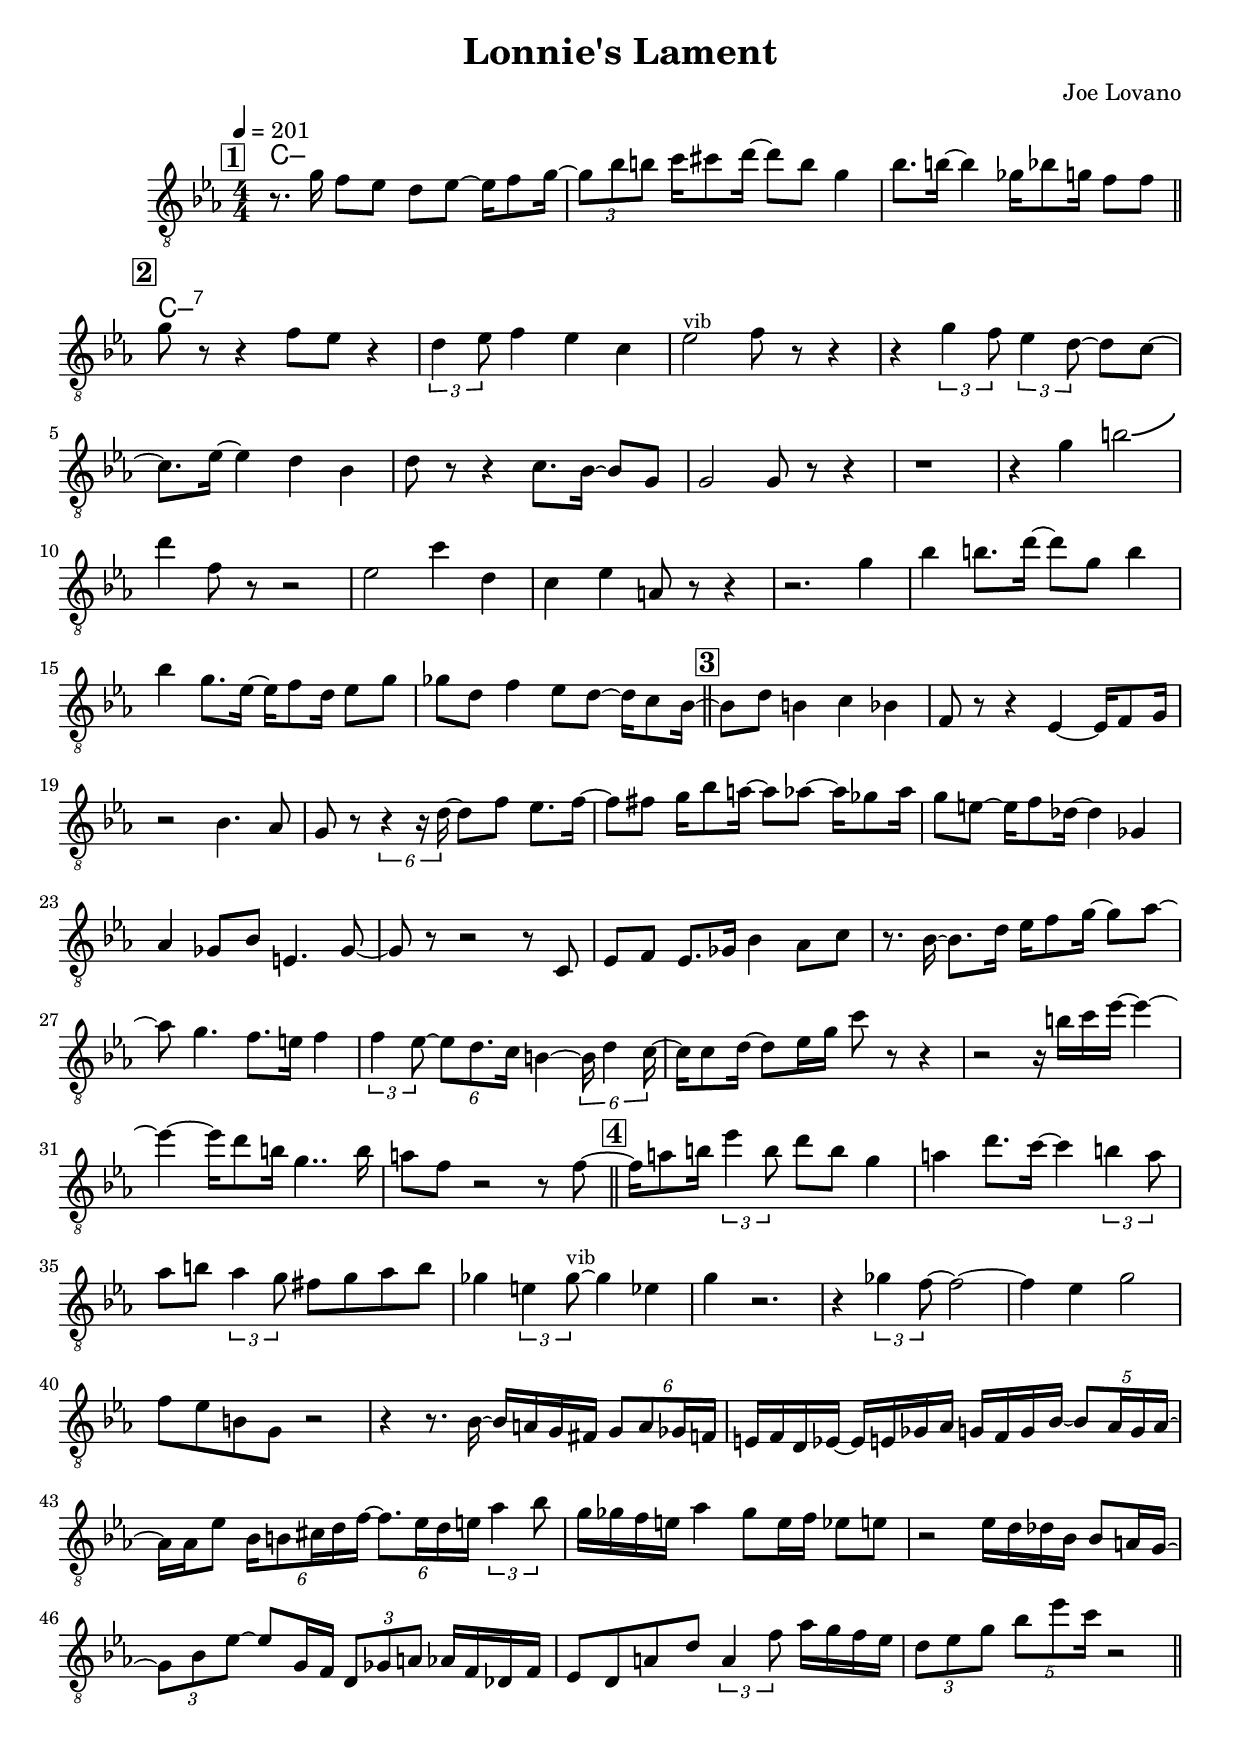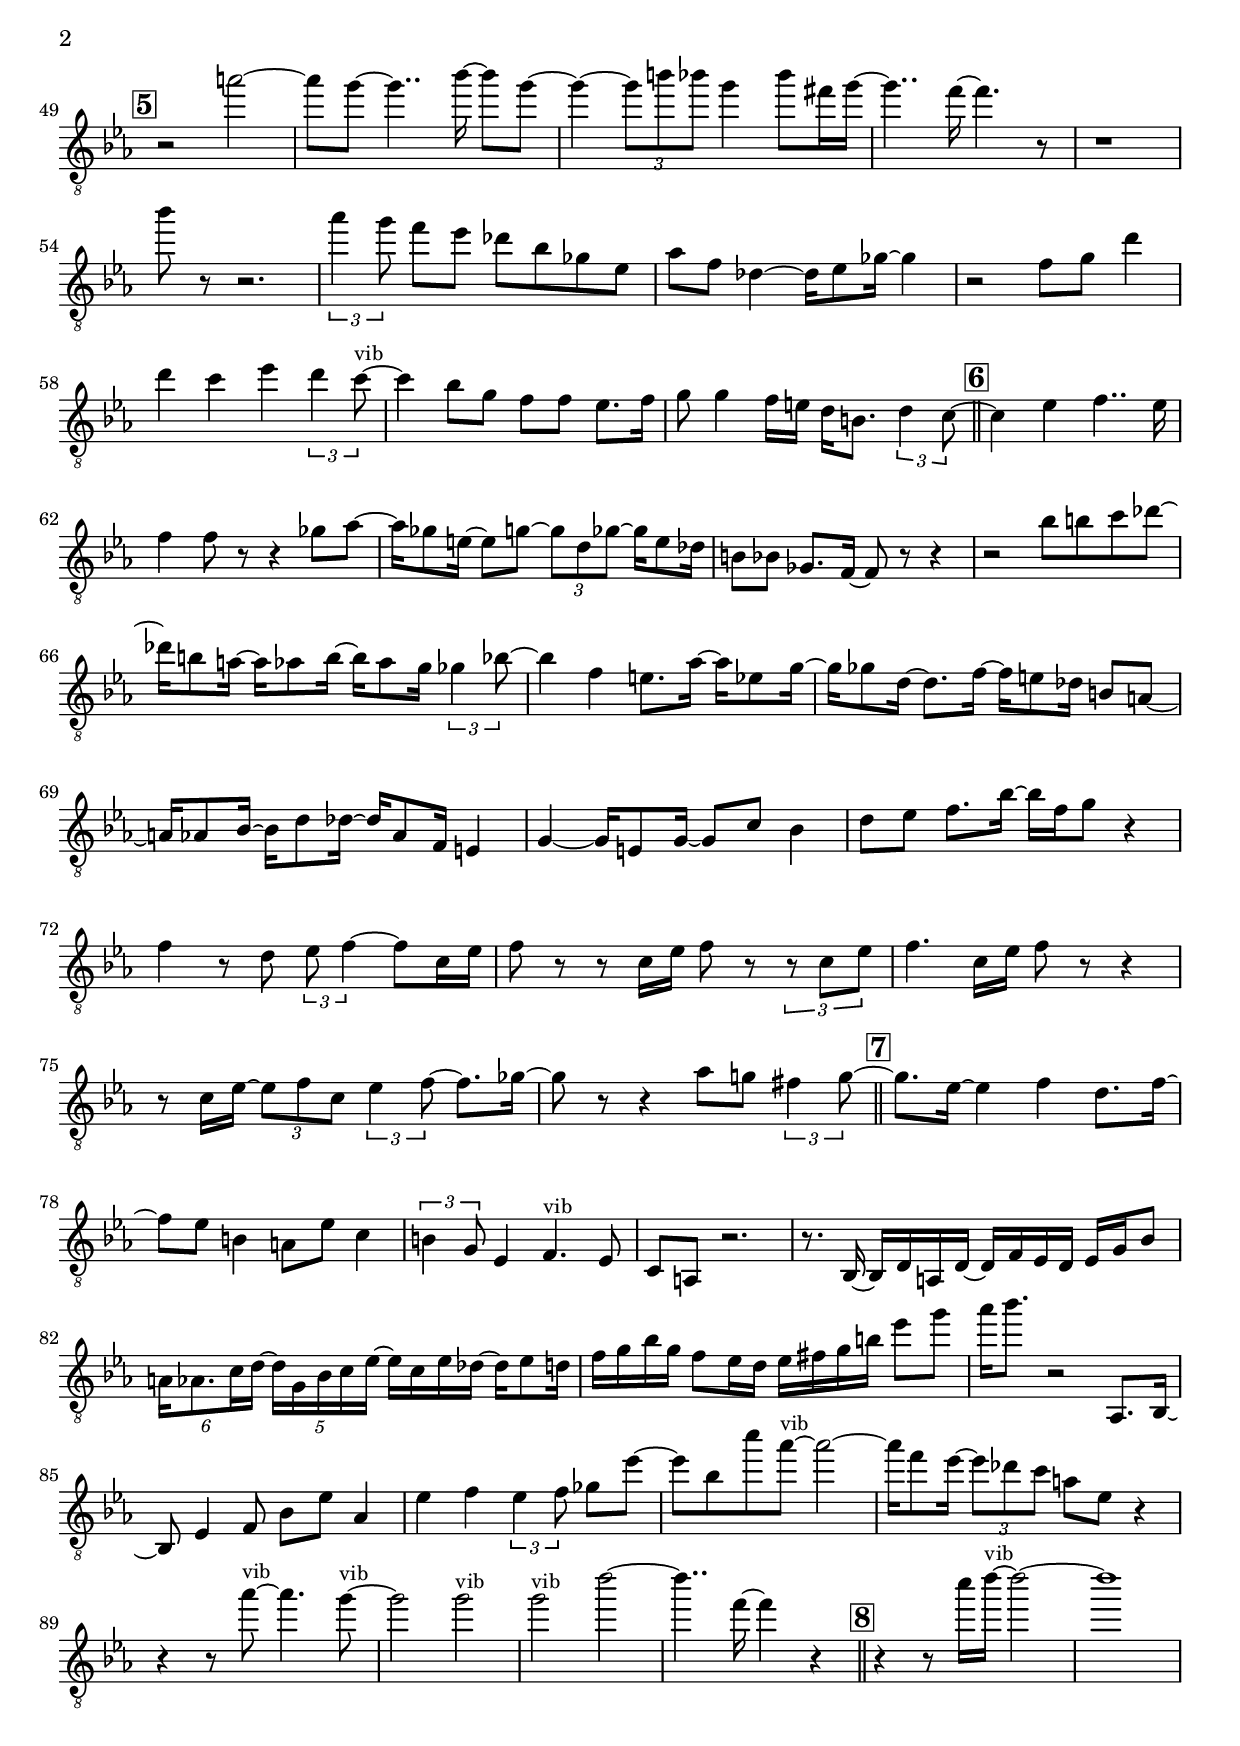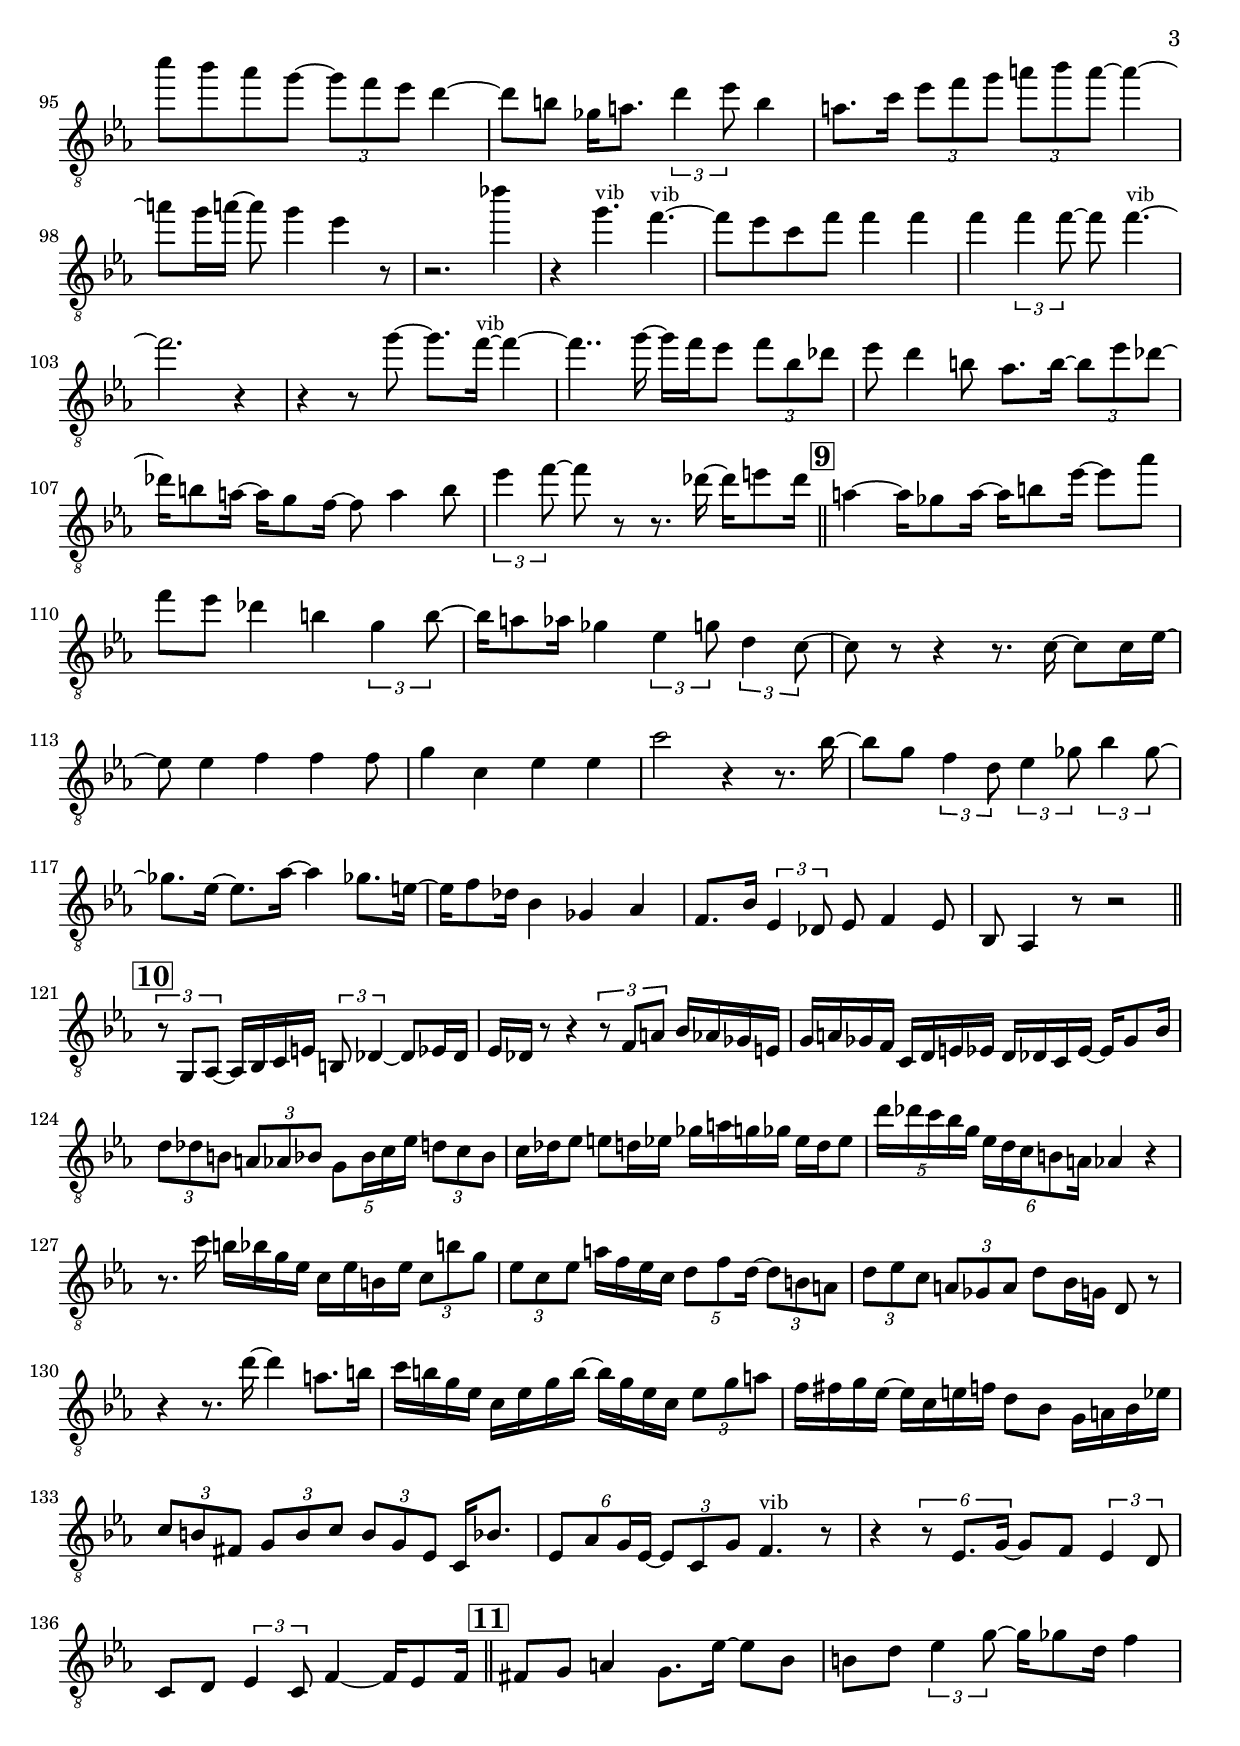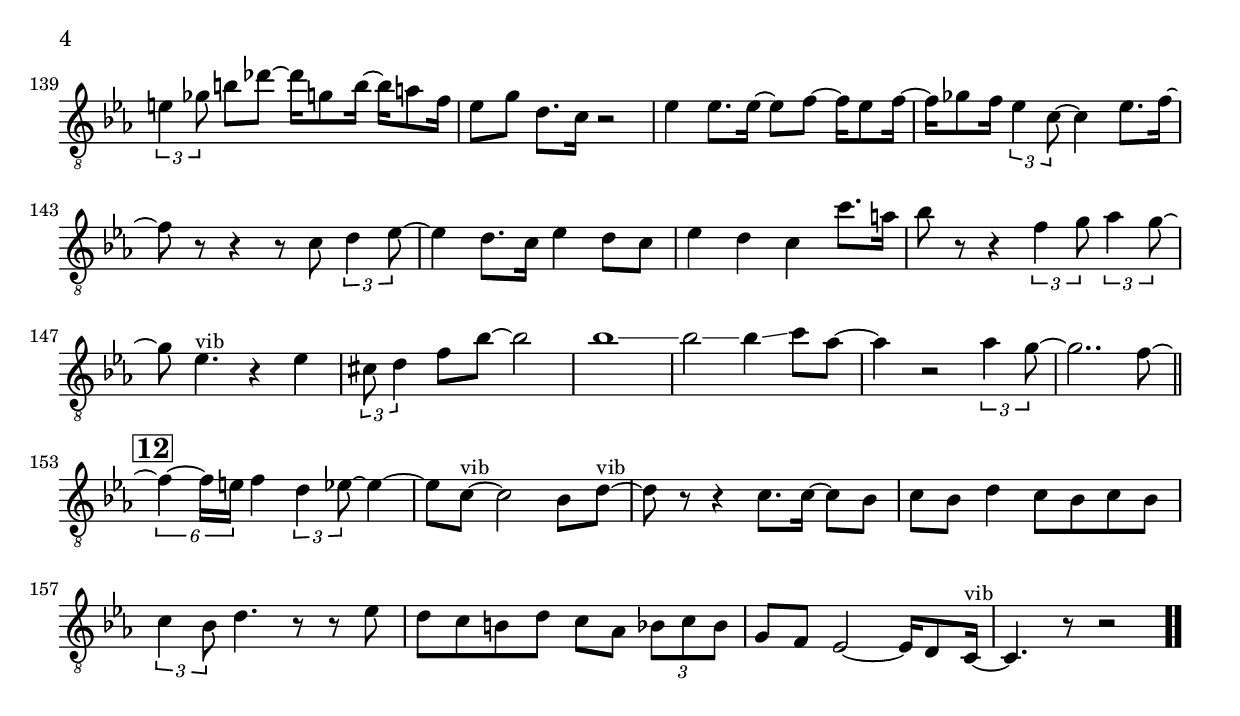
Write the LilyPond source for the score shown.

\version "2.13.2"

#(ly:set-option 'point-and-click #f)

\header {
  title = "Lonnie's Lament"
  composer = "Joe Lovano"
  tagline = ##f
}
global =
{
    \override Staff.TimeSignature #'style = #'()
    \time 4/4
    \clef "treble_8"
    \key c \minor
    \override Rest #'direction = #'0
    \override MultiMeasureRest #'staff-position = #0
}
\score
{
<<
    \transpose c' c'

    \new ChordNames { \chords {
      \set majorSevenSymbol = \markup { "maj7" }
      \set minorChordModifier = \markup { \char ##x2013 }
      | c1:min | s1 | s1 
      | c1:min7 | s1 | s1 | s1 | s1 | s1 | s1 | s1 
      | s1 | s1 | s1 | s1 | s1 | s1 | s1 | s1 
      | s1 | s1 | s1 | s1 | s1 | s1 | s1 | s1 
      | s1 | s1 | s1 | s1 | s1 | s1 | s1 | s1 
      | s1 | s1 | s1 | s1 | s1 | s1 | s1 | s1 
      | s1 | s1 | s1 | s1 | s1 | s1 | s1 | s1 
      | s1 | s1 | s1 | s1 | s1 | s1 | s1 | s1 
      | s1 | s1 | s1 | s1 | s1 | s1 | s1 | s1 
      | s1 | s1 | s1 | s1 | s1 | s1 | s1 | s1 
      | s1 | s1 | s1 | s1 | s1 | s1 | s1 | s1 
      | s1 | s1 | s1 | s1 | s1 | s1 | s1 | s1 
      | s1 | s1 | s1 | s1 | s1 | s1 | s1 | s1 
      | s1 | s1 | s1 | s1 | s1 | s1 | s1 | s1 
      | s1 | s1 | s1 | s1 | s1 | s1 | s1 | s1 
      | s1 | s1 | s1 | s1 | s1 | s1 | s1 | s1 
      | s1 | s1 | s1 | s1 | s1 | s1 | s1 | s1 
      | s1 | s1 | s1 | s1 | s1 | s1 | s1 | s1 
      | s1 | s1 | s1 | s1 | s1 | s1 | s1 | s1 
      | s1 | s1 | s1 | s1 | s1 | s1 | s1 | s1 
      | s1|
      }
      }

    \new Staff
    <<
    \transpose c' c'

    {
      \global
  		%\override Score.MetronomeMark #'transparent = ##t
  		%\override Score.MetronomeMark #'stencil = ##f
  		
  		\override HorizontalBracket #'direction = #UP
  		\override HorizontalBracket #'bracket-flare = #'(0 . 0)
  		
  		\override TextSpanner #'dash-fraction = #1.0
  		\override TextSpanner #'bound-details #'left #'text = \markup{ \concat{\draw-line #'(0 . -1.0) \draw-line #'(1.0 . 0) }}
  		\override TextSpanner #'bound-details #'right #'text = \markup{ \concat{ \draw-line #'(1.0 . 0) \draw-line #'(0 . -1.0) }}
          \set Score.markFormatter = #format-mark-box-numbers


      \tempo 4 = 201
      \set Score.currentBarNumber = #-2
     
      \bar "||" \mark \default r8. g'16 f'8 es'8 d'8 es'8~ es'16 f'8 g'16~ 
      | \tuplet 3/2 {g'8 bes'8 b'8} c''16 cis''8 d''16~ d''8 b'8 g'4 
      | bes'8. b'16~ b'4 ges'16 bes'8 g'16 f'8 f'8 
      \bar "||" \mark \default g'8 r8 r4 f'8 es'8 r4 
      | \tuplet 3/2 {d'4 es'8} f'4 es'4 c'4 
      | es'2^\markup{\left-align \small vib} f'8 r8 r4 
      | r4 \tuplet 3/2 {g'4 f'8} \tuplet 3/2 {es'4 d'8~} d'8 c'8~ 
      | c'8. es'16~ es'4 d'4 bes4 
      | d'8 r8 r4 c'8. bes16~ bes8 g8 
      | g2 g8 r8 r4 
      | r1 
      | r4 g'4 b'2\bendAfter #+4  
      | d''4 f'8 r8 r2 
      | es'2 c''4 d'4 
      | c'4 es'4 a8 r8 r4 
      | r2. g'4 
      | bes'4 b'8. d''16~ d''8 g'8 b'4 
      | bes'4 g'8. es'16~ es'16 f'8 d'16 es'8 g'8 
      | ges'8 d'8 f'4 es'8 d'8~ d'16 c'8 bes16~ 
      \bar "||" \mark \default bes8 d'8 b4 c'4 bes4 
      | f8 r8 r4 es4~ es16 f8 g16 
      | r2 bes4. aes8 
      | g8 r8 \tuplet 6/4 {r4 r16 d'16~} d'8 f'8 es'8. f'16~ 
      | f'8 fis'8 g'16 bes'8 a'16~ a'8 aes'8~ aes'16 ges'8 aes'16 
      | g'8 e'8~ e'16 f'8 des'16~ des'4 ges4 
      | aes4 ges8 bes8 e4. ges8~ 
      | ges8 r8 r2 r8 c8 
      | es8 f8 es8. ges16 bes4 aes8 c'8 
      | r8. bes16~ bes8. d'16 es'16 f'8 g'16~ g'8 aes'8~ 
      | aes'8 g'4. f'8. e'16 f'4 
      | \tuplet 3/2 {f'4 es'8~} \tuplet 6/4 {es'8 d'8. c'16} b4~ \tuplet 6/4 {b16 d'4 c'16~} 
      | c'16 c'8 d'16~ d'8 es'16 g'16 c''8 r8 r4 
      | r2 r16 b'16 c''16 es''16~ es''4~ 
      | es''4~ es''16 d''8 b'16 g'4.. b'16 
      | a'8 f'8 r2 r8 f'8~ 
      \bar "||" \mark \default f'16 a'8 b'16 \tuplet 3/2 {es''4 b'8} d''8 b'8 g'4 
      | a'4 d''8. c''16~ c''4 \tuplet 3/2 {b'4 a'8} 
      | aes'8 b'8 \tuplet 3/2 {aes'4 g'8} fis'8 g'8 aes'8 b'8 
      | ges'4 \tuplet 3/2 {e'4 ges'8~^\markup{\left-align \small vib}} ges'4 es'4 
      | g'4 r2. 
      | r4 \tuplet 3/2 {ges'4 f'8~} f'2~ 
      | f'4 es'4 g'2 
      | f'8 es'8 b8 g8 r2 
      | r4 r8. bes16~ bes16 a16 g16 fis16 \tuplet 6/4 {g8 a8 ges16 f16} 
      | e16 f16 d16 es16~ es16 e16 ges16 aes16 g16 f16 g16 bes16~ \tuplet 5/4 {bes8 aes16 g16 aes16~} 
      | aes16 aes16 es'8 \tuplet 6/4 {bes16 b8 cis'16 d'16 f'16~} \tuplet 6/4 {f'8. es'16 d'16 e'16} \tuplet 3/2 {aes'4 bes'8} 
      | g'16 ges'16 f'16 e'16 aes'4 ges'8 e'16 f'16 es'8 e'8 
      | r2 es'16 d'16 des'16 bes16 bes8 a16 g16~ 
      | \tuplet 3/2 {g8 bes8 es'8~} es'8 g16 f16 \tuplet 3/2 {d8 ges8 a8} aes16 f16 des16 f16 
      | es8 d8 a8 d'8 \tuplet 3/2 {a4 f'8} aes'16 g'16 f'16 es'16 
      | \tuplet 3/2 {d'8 es'8 g'8} \tuplet 5/4 {bes'8 es''8 c''16} r2 
      \bar "||" \mark \default r2 a''2~ 
      | a''8 g''8~ g''4.. bes''16~ bes''8 g''8~ 
      | g''4~ \tuplet 3/2 {g''8 b''8 bes''8} g''4 bes''8 fis''16 g''16~ 
      | g''4.. f''16~ f''4. r8 
      | r1 
      | bes''8 r8 r2. 
      | \tuplet 3/2 {aes''4 g''8} f''8 es''8 des''8 bes'8 ges'8 es'8 
      | aes'8 f'8 des'4~ des'16 es'8 ges'16~ ges'4 
      | r2 f'8 g'8 d''4 
      | d''4 c''4 es''4 \tuplet 3/2 {d''4 c''8~^\markup{\left-align \small vib}} 
      | c''4 bes'8 g'8 f'8 f'8 es'8. f'16 
      | g'8 g'4 f'16 e'16 d'16 b8. \tuplet 3/2 {d'4 c'8~} 
      \bar "||" \mark \default c'4 es'4 f'4.. es'16 
      | f'4 f'8 r8 r4 ges'8 aes'8~ 
      | aes'16 ges'8 e'16~ e'8 g'8~ \tuplet 3/2 {g'8 d'8 ges'8~} ges'16 e'8 des'16 
      | b8 bes8 ges8. f16~ f8 r8 r4 
      | r2 bes'8 b'8 c''8 des''8~ 
      | des''16 b'8 a'16~ a'16 aes'8 b'16~ b'16 aes'8 g'16 \tuplet 3/2 {ges'4 bes'8~} 
      | bes'4 f'4 e'8. aes'16~ aes'16 es'8 g'16~ 
      | g'16 ges'8 d'16~ d'8. f'16~ f'16 e'8 des'16 b8 a8~ 
      | a16 aes8 bes16~ bes16 d'8 des'16~ des'16 aes8 f16 e4 
      | g4~ g16 e8 g16~ g8 c'8 bes4 
      | d'8 es'8 f'8. bes'16~ bes'16 f'16 g'8 r4 
      | f'4 r8 d'8 \tuplet 3/2 {es'8 f'4~} f'8 c'16 es'16 
      | f'8 r8 r8 c'16 es'16 f'8 r8 \tuplet 3/2 {r8 c'8 es'8} 
      | f'4. c'16 es'16 f'8 r8 r4 
      | r8 c'16 es'16~ \tuplet 3/2 {es'8 f'8 c'8} \tuplet 3/2 {es'4 f'8~} f'8. ges'16~ 
      | ges'8 r8 r4 aes'8 g'8 \tuplet 3/2 {fis'4 g'8~} 
      \bar "||" \mark \default g'8. es'16~ es'4 f'4 d'8. f'16~ 
      | f'8 es'8 b4 a8 es'8 c'4 
      | \tuplet 3/2 {b4 g8} es4 f4.^\markup{\left-align \small vib} es8 
      | c8 a,8 r2. 
      | r8. bes,16~ bes,16 d16 a,16 d16~ d16 f16 es16 d16 es16 g16 bes8 
      | \tuplet 6/4 {a16 aes8. c'16 d'16~} \tuplet 5/4 {d'16 g16 bes16 c'16 es'16~} es'16 c'16 es'16 des'16~ des'16 es'8 d'16 
      | f'16 g'16 bes'16 g'16 f'8 es'16 d'16 es'16 fis'16 g'16 b'16 es''8 g''8 
      | aes''16 bes''8. r2 aes,8. bes,16~ 
      | bes,8 es4 f8 bes8 es'8 aes4 
      | es'4 f'4 \tuplet 3/2 {es'4 f'8} ges'8 es''8~ 
      | es''8 bes'8 c'''8 aes''8~^\markup{\left-align \small vib} aes''2~ 
      | aes''16 f''8 es''16~ \tuplet 3/2 {es''8 des''8 c''8} a'8 es'8 r4 
      | r4 r8 aes''8~^\markup{\left-align \small vib} aes''4. g''8~^\markup{\left-align \small vib} 
      | g''2 g''2^\markup{\left-align \small vib} 
      | g''2^\markup{\left-align \small vib} d'''2~ 
      | d'''4.. f''16~ f''4 r4 
      \bar "||" \mark \default r4 r8 c'''16 d'''16~^\markup{\left-align \small vib} d'''2~ 
      | d'''1 
      | c'''8 bes''8 aes''8 g''8~ \tuplet 3/2 {g''8 f''8 es''8} d''4~ 
      | d''8 b'8 ges'16 a'8. \tuplet 3/2 {d''4 es''8} b'4 
      | a'8. c''16 \tuplet 3/2 {es''8 f''8 g''8} \tuplet 3/2 {a''8 bes''8 a''8~} a''4~ 
      | a''8 g''16 a''16~ a''8 g''4 es''4 r8 
      | r2. des'''4 
      | r4 g''4.^\markup{\left-align \small vib} f''4.~^\markup{\left-align \small vib} 
      | f''8 es''8 c''8 f''8 f''4 f''4 
      | f''4 \tuplet 3/2 {f''4 f''8~} f''8 f''4.~^\markup{\left-align \small vib} 
      | f''2. r4 
      | r4 r8 g''8~ g''8. f''16~^\markup{\left-align \small vib} f''4~ 
      | f''4.. g''16~ g''16 f''16 es''8 \tuplet 3/2 {f''8 bes'8 des''8} 
      | es''8 d''4 b'8 aes'8. b'16~ \tuplet 3/2 {b'8 es''8 des''8~} 
      | des''16 b'8 a'16~ a'16 g'8 f'16~ f'8 a'4 b'8 
      | \tuplet 3/2 {es''4 f''8~} f''8 r8 r8. des''16~ des''16 e''8 des''16 
      \bar "||" \mark \default a'4~ a'16 ges'8 a'16~ a'16 b'8 es''16~ es''8 aes''8 
      | f''8 es''8 des''4 b'4 \tuplet 3/2 {g'4 b'8~} 
      | b'16 a'8 aes'16 ges'4 \tuplet 3/2 {es'4 g'8} \tuplet 3/2 {d'4 c'8~} 
      | c'8 r8 r4 r8. c'16~ c'8 c'16 es'16~ 
      | es'8 es'4 f'4 f'4 f'8 
      | g'4 c'4 es'4 es'4 
      | c''2 r4 r8. bes'16~ 
      | bes'8 g'8 \tuplet 3/2 {f'4 d'8} \tuplet 3/2 {es'4 ges'8} \tuplet 3/2 {bes'4 ges'8~} 
      | ges'8. es'16~ es'8. aes'16~ aes'4 ges'8. e'16~ 
      | e'16 f'8 des'16 bes4 ges4 aes4 
      | f8. bes16 \tuplet 3/2 {es4 des8} es8 f4 es8 
      | bes,8 aes,4 r8 r2 
      \bar "||" \mark \default \tuplet 3/2 {r8 g,8 aes,8~} aes,16 bes,16 c16 e16 \tuplet 3/2 {b,8 des4~} des8 es16 des16 
      | es16 des16 r8 r4 \tuplet 3/2 {r8 f8 a8} bes16 aes16 ges16 e16 
      | g16 a16 ges16 f16 c16 d16 e16 es16 d16 des16 c16 es16~ es16 ges8 bes16 
      | \tuplet 3/2 {d'8 des'8 b8} \tuplet 3/2 {a8 aes8 bes8} \tuplet 5/4 {g8 bes16 c'16 es'16} \tuplet 3/2 {d'8 c'8 bes8} 
      | c'16 des'16 es'8 e'8 d'16 es'16 ges'16 a'16 g'16 ges'16 es'16 d'16 es'8 
      | \tuplet 5/4 {d''16 des''16 c''16 bes'16 g'16} \tuplet 6/4 {es'16 d'16 c'16 b8 a16} aes4 r4 
      | r8. c''16 b'16 bes'16 g'16 es'16 c'16 es'16 b16 es'16 \tuplet 3/2 {c'8 b'8 g'8} 
      | \tuplet 3/2 {es'8 c'8 es'8} a'16 f'16 es'16 c'16 \tuplet 5/4 {d'8 f'8 d'16~} \tuplet 3/2 {d'8 b8 a8} 
      | \tuplet 3/2 {d'8 es'8 c'8} \tuplet 3/2 {a8 ges8 a8} d'8 bes16 g16 d8 r8 
      | r4 r8. d''16~ d''4 a'8. b'16 
      | c''16 b'16 g'16 es'16 c'16 es'16 g'16 b'16~ b'16 g'16 es'16 c'16 \tuplet 3/2 {es'8 g'8 a'8} 
      | f'16 fis'16 g'16 es'16~ es'16 c'16 e'16 f'16 d'8 bes8 g16 a16 bes16 es'16 
      | \tuplet 3/2 {c'8 b8 fis8} \tuplet 3/2 {g8 b8 c'8} \tuplet 3/2 {b8 g8 es8} c16 bes8. 
      | \tuplet 6/4 {es8 aes8 g16 es16~} \tuplet 3/2 {es8 c8 g8} f4.^\markup{\left-align \small vib} r8 
      | r4 \tuplet 6/4 {r8 es8. g16~} g8 f8 \tuplet 3/2 {es4 d8} 
      | c8 d8 \tuplet 3/2 {es4 c8} f4~ f16 es8 f16 
      \bar "||" \mark \default fis8 g8 a4 g8. es'16~ es'8 bes8 
      | b8 d'8 \tuplet 3/2 {es'4 g'8~} g'16 ges'8 d'16 f'4 
      | \tuplet 3/2 {e'4 ges'8} b'8 des''8~ des''16 g'8 b'16~ b'16 a'8 f'16 
      | es'8 g'8 d'8. c'16 r2 
      | es'4 es'8. es'16~ es'8 f'8~ f'16 es'8 f'16~ 
      | f'16 ges'8 f'16 \tuplet 3/2 {es'4 c'8~} c'4 es'8. f'16~ 
      | f'8 r8 r4 r8 c'8 \tuplet 3/2 {d'4 es'8~} 
      | es'4 d'8. c'16 es'4 d'8 c'8 
      | es'4 d'4 c'4 c''8. a'16 
      | bes'8 r8 r4 \tuplet 3/2 {f'4 g'8} \tuplet 3/2 {aes'4 g'8~} 
      | g'8 es'4.^\markup{\left-align \small vib} r4 es'4 
      | \tuplet 3/2 {cis'8 d'4} f'8 bes'8~ bes'2 
      | bes'1\glissando  
      | bes'2\glissando  bes'4\glissando  c''8 aes'8~ 
      | aes'4 r2 \tuplet 3/2 {aes'4 g'8~} 
      | g'2.. f'8~ 
      \bar "||" \mark \default \tuplet 6/4 {f'4~ f'16 e'16} f'4 \tuplet 3/2 {d'4 es'8~} es'4~ 
      | es'8 c'8~^\markup{\left-align \small vib} c'2 bes8 d'8~^\markup{\left-align \small vib} 
      | d'8 r8 r4 c'8. c'16~ c'8 bes8 
      | c'8 bes8 d'4 c'8 bes8 c'8 bes8 
      | \tuplet 3/2 {c'4 bes8} d'4. r8 r8 es'8 
      | d'8 c'8 b8 d'8 c'8 aes8 \tuplet 3/2 {bes8 c'8 bes8} 
      | g8 f8 es2~ es16 d8 c16~^\markup{\left-align \small vib} 
      | c4. r8 r2\bar  ".."
    }
    >>
>>    
}
